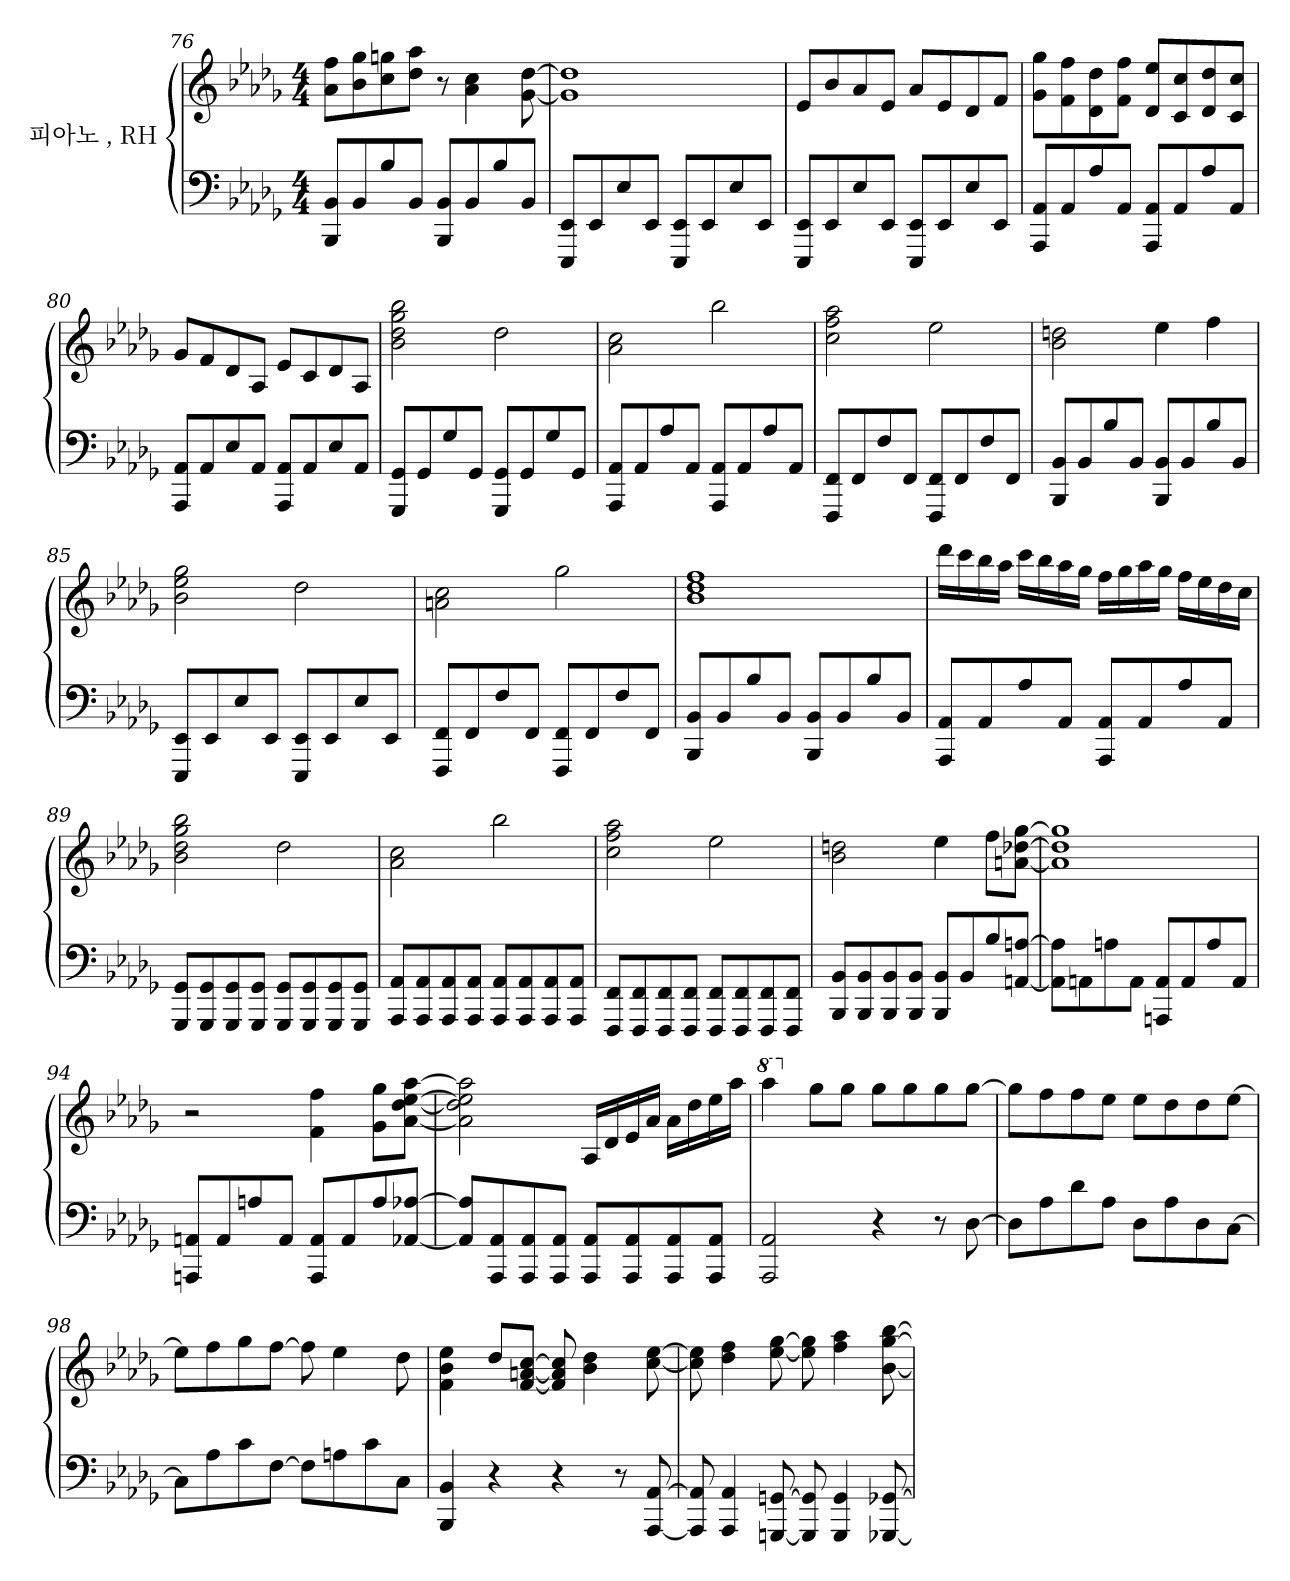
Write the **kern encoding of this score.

**kern	**kern
*part1	*part1
*staff2	*staff1
*I"피아노 , RH	*
*clefF4	*clefG2
*k[b-e-a-d-g-]	*k[b-e-a-d-g-]
*M4/4	*M4/4
=76	=76
8BBB-/ 8BB-/L	8a-\ 8ff\L
8BB-/	8b-\ 8gg-\
8B-/	8cc\ 8ggn\
8BB-/J	8dd-\ 8aa-\J
8BBB-/ 8BB-/L	8r
8BB-/	4a-\ 4cc\
8B-/	.
8BB-/J	[8g-\ [8dd-\
!!LO:LB:g=z
=77	=77
8EEE-/ 8EE-/L	1g-] 1dd-]
8EE-/	.
8E-/	.
8EE-/J	.
8EEE-/ 8EE-/L	.
8EE-/	.
8E-/	.
8EE-/J	.
=78	=78
8EEE-/ 8EE-/L	8e-/L
8EE-/	8b-/
8E-/	8a-/
8EE-/J	8e-/J
8EEE-/ 8EE-/L	8a-/L
8EE-/	8e-/
8E-/	8d-/
8EE-/J	8f/J
=79	=79
8AAA-/ 8AA-/L	8g-\ 8gg-\L
8AA-/	8f\ 8ff\
8A-/	8d-\ 8dd-\
8AA-/J	8f\ 8ff\J
8AAA-/ 8AA-/L	8d-/ 8ee-/L
8AA-/	8c/ 8cc/
8A-/	8d-/ 8dd-/
8AA-/J	8c/ 8cc/J
=80	=80
8AAA-/ 8AA-/L	8g-/L
8AA-/	8f/
8E-/	8d-/
8AA-/J	8A-/J
8AAA-/ 8AA-/L	8e-/L
8AA-/	8c/
8E-/	8d-/
8AA-/J	8A-/J
!!LO:LB:g=z
=81	=81
8GGG-/ 8GG-/L	2b-\ 2dd-\ 2gg-\ 2bb-\
8GG-/	.
8G-/	.
8GG-/J	.
8GGG-/ 8GG-/L	2dd-\
8GG-/	.
8G-/	.
8GG-/J	.
=82	=82
8AAA-/ 8AA-/L	2a-\ 2cc\
8AA-/	.
8A-/	.
8AA-/J	.
8AAA-/ 8AA-/L	2bb-\
8AA-/	.
8A-/	.
8AA-/J	.
=83	=83
8FFF/ 8FF/L	2cc\ 2ff\ 2aa-\
8FF/	.
8F/	.
8FF/J	.
8FFF/ 8FF/L	2ee-\
8FF/	.
8F/	.
8FF/J	.
=84	=84
8BBB-/ 8BB-/L	2b-\ 2ddn\
8BB-/	.
8B-/	.
8BB-/J	.
8BBB-/ 8BB-/L	4ee-\
8BB-/	.
8B-/	4ff\
8BB-/J	.
!!LO:LB:g=z
=85	=85
8EEE-/ 8EE-/L	2b-\ 2ee-\ 2gg-\
8EE-/	.
8E-/	.
8EE-/J	.
8EEE-/ 8EE-/L	2dd-\
8EE-/	.
8E-/	.
8EE-/J	.
=86	=86
8FFF/ 8FF/L	2an\ 2cc\
8FF/	.
8F/	.
8FF/J	.
8FFF/ 8FF/L	2gg-\
8FF/	.
8F/	.
8FF/J	.
=87	=87
8BBB-/ 8BB-/L	1b- 1dd- 1ff
8BB-/	.
8B-/	.
8BB-/J	.
8BBB-/ 8BB-/L	.
8BB-/	.
8B-/	.
8BB-/J	.
=88	=88
8AAA-/ 8AA-/L	16ddd-\LL
.	16ccc\
8AA-/	16bb-\
.	16aa-\JJ
8A-/	16ccc\LL
.	16bb-\
8AA-/J	16aa-\
.	16gg-\JJ
8AAA-/ 8AA-/L	16ff\LL
.	16gg-\
8AA-/	16aa-\
.	16gg-\JJ
8A-/	16ff\LL
.	16ee-\
8AA-/J	16dd-\
.	16cc\JJ
!!LO:LB:g=z
=89	=89
8GGG-/ 8GG-/L	2b-\ 2dd-\ 2gg-\ 2bb-\
8GGG-/ 8GG-/	.
8GGG-/ 8GG-/	.
8GGG-/ 8GG-/J	.
8GGG-/ 8GG-/L	2dd-\
8GGG-/ 8GG-/	.
8GGG-/ 8GG-/	.
8GGG-/ 8GG-/J	.
=90	=90
8AAA-/ 8AA-/L	2a-\ 2cc\
8AAA-/ 8AA-/	.
8AAA-/ 8AA-/	.
8AAA-/ 8AA-/J	.
8AAA-/ 8AA-/L	2bb-\
8AAA-/ 8AA-/	.
8AAA-/ 8AA-/	.
8AAA-/ 8AA-/J	.
=91	=91
8FFF/ 8FF/L	2cc\ 2ff\ 2aa-\
8FFF/ 8FF/	.
8FFF/ 8FF/	.
8FFF/ 8FF/J	.
8FFF/ 8FF/L	2ee-\
8FFF/ 8FF/	.
8FFF/ 8FF/	.
8FFF/ 8FF/J	.
=92	=92
8BBB-/ 8BB-/L	2b-\ 2ddn\
8BBB-/ 8BB-/	.
8BBB-/ 8BB-/	.
8BBB-/ 8BB-/J	.
8BBB-/ 8BB-/L	4ee-\
8BB-/	.
8B-/	8ff\L
[8AAn/ [8An/J	[8an\ [8dd-X\ [8gg-\J
!!LO:PB:g=z
=93	=93
8AA\] 8A\]L	1a] 1dd-] 1gg-]
8AAn\	.
8An\	.
8AA\J	.
8AAAn/ 8AA/L	.
8AA/	.
8A/	.
8AA/J	.
=94	=94
8AAAn/ 8AAn/L	2r
8AA/	.
8An/	.
8AA/J	.
8AAA/ 8AA/L	4f\ 4ff\
8AA/	.
8A/	8g-\ 8gg-\L
[8AA-X/ [8A-X/J	[8a-\ [8dd-\ [8ee-\ [8aa-\J
=95	=95
8AA-/] 8A-/]L	2a-\] 2dd-\] 2ee-\] 2aa-\]
8AAA-/ 8AA-/	.
8AAA-/ 8AA-/	.
8AAA-/ 8AA-/J	.
8AAA-/ 8AA-/L	16A-/LL
.	16d-/
8AAA-/ 8AA-/	16e-/
.	16a-/JJ
8AAA-/ 8AA-/	16a-\LL
.	16dd-\
8AAA-/ 8AA-/J	16ee-\
.	16aa-\JJ
=96	=96
*	*8va
2AAA-/ 2AA-/	4aaa-\
*	*X8va
.	8gg-\L
.	8gg-\J
4r	8gg-\L
.	8gg-\
8r	8gg-\
[8D-\	[8gg-\J
!!LO:LB:g=z
=97	=97
8D-\L]	8gg-\L]
8A-\	8ff\
8d-\	8ff\
8A-\J	8ee-\J
8D-\L	8ee-\L
8A-\	8dd-\
8D-\	8dd-\
[8C\J	[8ee-\J
=98	=98
8C\L]	8ee-\L]
8A-\	8ff\
8c\	8gg-\
[8F\J	[8ff\J
8F\L]	8ff\]
8An\	4ee-\
8c\	.
8C\J	8dd-\
=99	=99
4BBB-/ 4BB-/	4f\ 4b-\ 4ee-\
4r	8dd-/L
.	[8f/ [8an/ [8cc/J
4r	8f/] 8a/] 8cc/]
.	4b-\ 4dd-\
8r	.
[8AAA-/ [8AA-/	[8cc\ [8ee-\
=100	=100
8AAA-/] 8AA-/]	8cc\] 8ee-\]
4AAA-/ 4AA-/	4dd-\ 4ff\
[8GGGn/ [8GGn/	[8ee-\ [8gg-\
8GGG/] 8GG/]	8ee-\] 8gg-\]
4GGG/ 4GG/	4ff\ 4aa-\
[8GGG-X/ [8GG-X/	[8b-\ [8gg-\ [8bb-\
=	=
*-	*-
